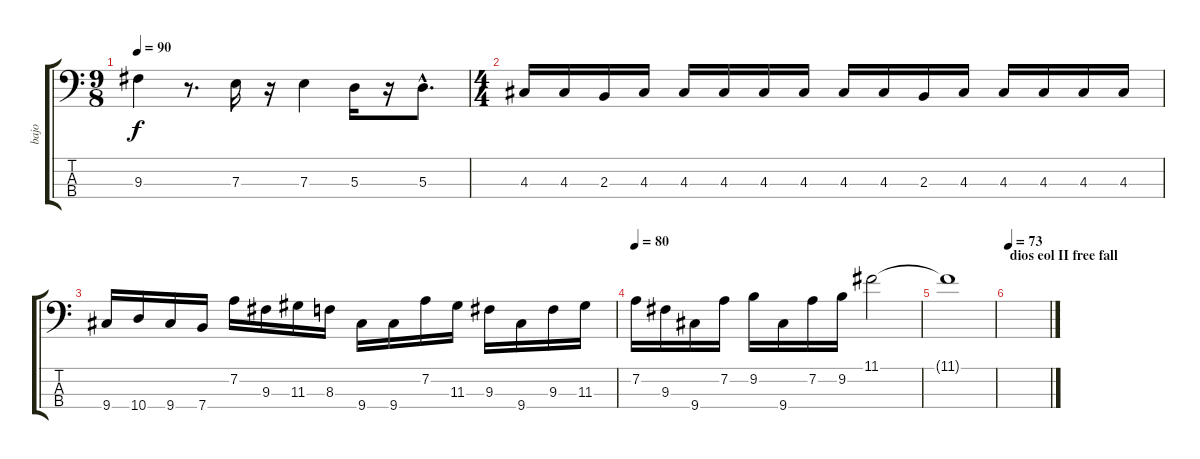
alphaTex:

\track ("bajo" "bajo") {instrument electricbasspick}
\staff {score tabs}
\tuning (G2 D2 A1 E1) {hide}
\ts (9 8)
\tempo 90
\clef f4
\ks c
9.3.4{dy f} r.8{d} 7.3.16 r.16 7.3.4 5.3.16 r.16 5.3{hac}.8{d} |
\ts (4 4)
4.3.16 4.3.16 2.3.16 4.3.16 4.3.16 4.3.16 4.3.16 4.3.16 4.3.16 4.3.16 2.3.16 4.3.16 4.3.16 4.3.16 4.3.16 4.3.16 |
9.4.16 10.4.16 9.4.16 7.4.16 7.2.16 9.3.16 11.3.16 8.3.16 9.4.16 9.4.16 7.2.16 11.3.16 9.3.16 9.4.16 9.3.16 11.3.16 |
\tempo 80
7.2.16 9.3.16 9.4.16 7.2.16 9.2.16 9.4.16 7.2.16 9.2.16 11.1.2 |
11.1{t}.1 |
\section ("" "dios eol II free fall")
\tempo 73
